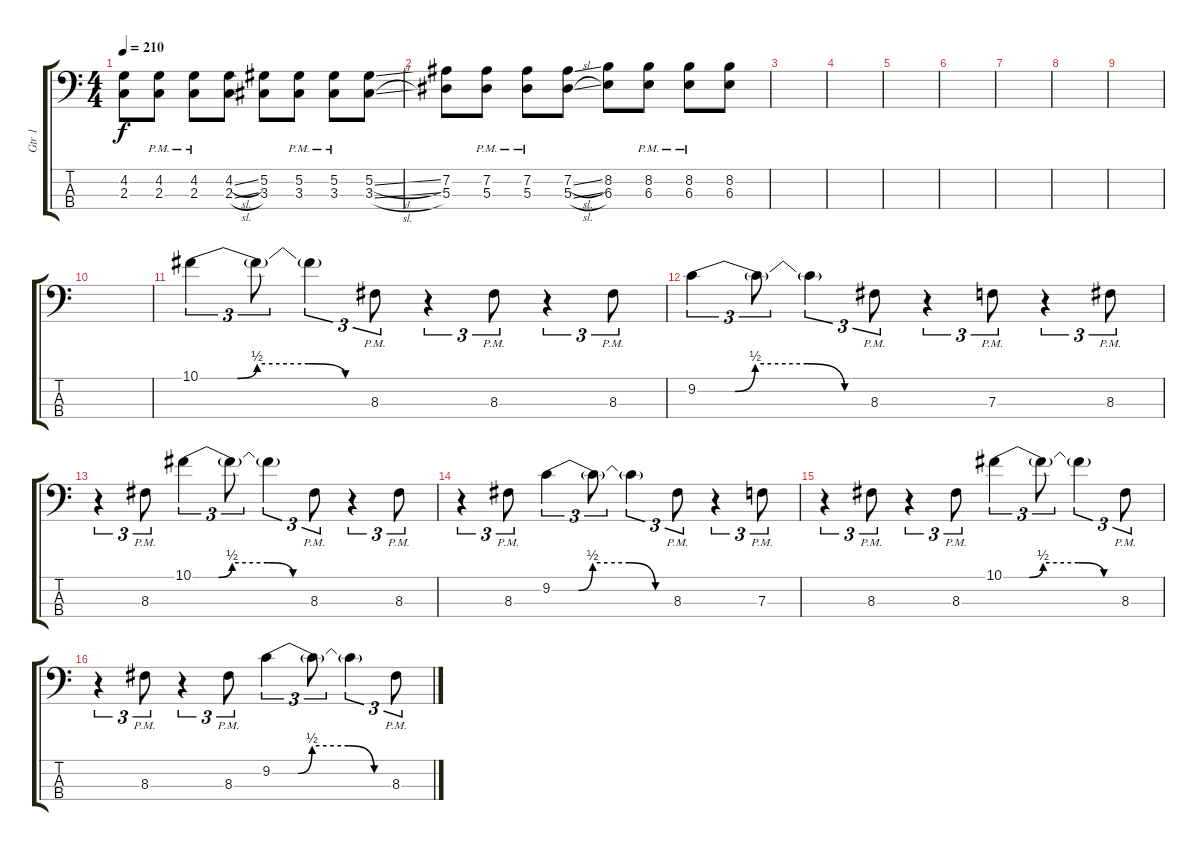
\track ("Gtr 1" "Gtr 1") {instrument distortionguitar}
\staff {score tabs}
\tuning (Ab2 Eb2 Bb1 F1) {hide}
\ts (4 4)
\tempo 210
\clef f4
\ks c
(4.2 2.3).8{dy f} (4.2{pm} 2.3{pm}).8 (4.2{pm} 2.3{pm}).8 (4.2{sl} 2.3{sl}).8 (5.2 3.3).8 (5.2{pm} 3.3{pm}).8 (5.2{pm} 3.3{pm}).8 (5.2{sl} 3.3{sl}).8 |
(7.2 5.3).8 (7.2{pm} 5.3{pm}).8 (7.2{pm} 5.3{pm}).8 (7.2{sl} 5.3{sl}).8 (8.2 6.3).8 (8.2{pm} 6.3{pm}).8 (8.2{pm} 6.3{pm}).8 (8.2 6.3).8 |
|
|
|
|
|
|
|
|
10.1{be (custom 0 0 13 0 20 2 38 2 51 0 60 0)}.4{tu (3 2) volume 10 instrument electricguitarclean} 10.1{t}.8{tu (3 2)} 10.1{t}.4{tu (3 2)} 8.3{pm}.8{tu (3 2)} r.4{tu (3 2)} 8.3{pm}.8{tu (3 2)} r.4{tu (3 2)} 8.3{pm}.8{tu (3 2)} |
9.2{be (custom 0 0 13 0 20 2 38 2 51 0 60 0)}.4{tu (3 2)} 9.2{t}.8{tu (3 2)} 9.2{t}.4{tu (3 2)} 8.3{pm}.8{tu (3 2)} r.4{tu (3 2)} 7.3{pm}.8{tu (3 2)} r.4{tu (3 2)} 8.3{pm}.8{tu (3 2)} |
r.4{tu (3 2)} 8.3{pm}.8{tu (3 2)} 10.1{be (custom 0 0 13 0 20 2 38 2 51 0 60 0)}.4{tu (3 2)} 10.1{t}.8{tu (3 2)} 10.1{t}.4{tu (3 2)} 8.3{pm}.8{tu (3 2)} r.4{tu (3 2)} 8.3{pm}.8{tu (3 2)} |
r.4{tu (3 2)} 8.3{pm}.8{tu (3 2)} 9.2{be (custom 0 0 13 0 20 2 38 2 51 0 60 0)}.4{tu (3 2)} 9.2{t}.8{tu (3 2)} 9.2{t}.4{tu (3 2)} 8.3{pm}.8{tu (3 2)} r.4{tu (3 2)} 7.3{pm}.8{tu (3 2)} |
r.4{tu (3 2)} 8.3{pm}.8{tu (3 2)} r.4{tu (3 2)} 8.3{pm}.8{tu (3 2)} 10.1{be (custom 0 0 13 0 20 2 38 2 51 0 60 0)}.4{tu (3 2)} 10.1{t}.8{tu (3 2)} 10.1{t}.4{tu (3 2)} 8.3{pm}.8{tu (3 2)} |
r.4{tu (3 2)} 8.3{pm}.8{tu (3 2)} r.4{tu (3 2)} 8.3{pm}.8{tu (3 2)} 9.2{be (custom 0 0 13 0 20 2 38 2 51 0 60 0)}.4{tu (3 2)} 9.2{t}.8{tu (3 2)} 9.2{t}.4{tu (3 2)} 8.3{pm}.8{tu (3 2)}
